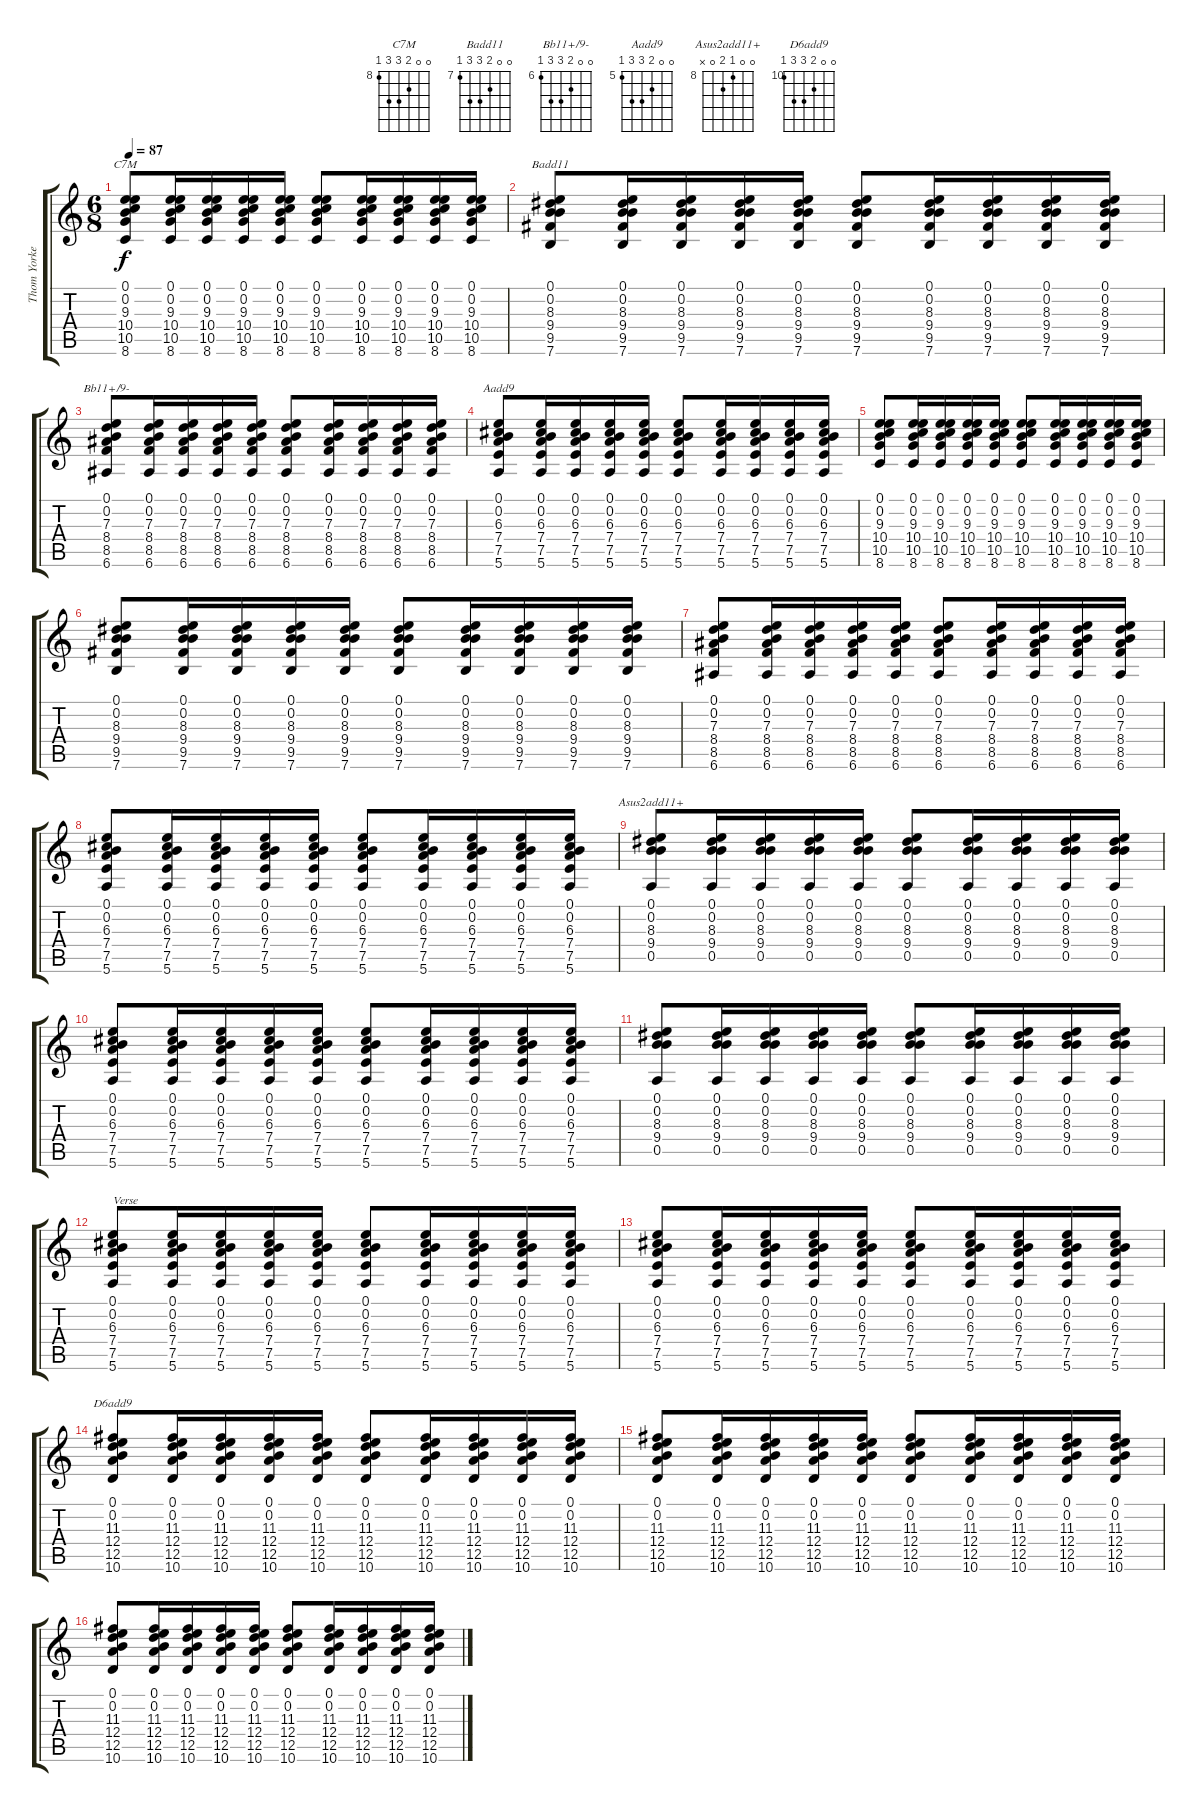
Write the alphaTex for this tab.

\track ("Thom Yorke (Clean Gtr)" "Thom Yorke") {instrument acousticguitarsteel}
\staff {score tabs}
\tuning (E4 B3 G3 D3 A2 E2) {hide}
\chord ("C7M" 0 0 9 10 10 8) {firstfret 8}
\chord ("Badd11" 0 0 8 9 9 7) {firstfret 7}
\chord ("Bb11+/9-" 0 0 7 8 8 6) {firstfret 6}
\chord ("Aadd9" 0 0 6 7 7 5) {firstfret 5}
\chord ("Asus2add11+" 0 0 8 9 0 x) {firstfret 8}
\chord ("D6add9" 0 0 11 12 12 10) {firstfret 10}
\ts (6 8)
\tempo 87
\clef g2
\ks c
(0.1 0.2 9.3 10.4 10.5 8.6).8{ch "C7M" dy f instrument acousticguitarsteel} (0.1 0.2 9.3 10.4 10.5 8.6).16 (0.1 0.2 9.3 10.4 10.5 8.6).16 (0.1 0.2 9.3 10.4 10.5 8.6).16 (0.1 0.2 9.3 10.4 10.5 8.6).16 (0.1 0.2 9.3 10.4 10.5 8.6).8 (0.1 0.2 9.3 10.4 10.5 8.6).16 (0.1 0.2 9.3 10.4 10.5 8.6).16 (0.1 0.2 9.3 10.4 10.5 8.6).16 (0.1 0.2 9.3 10.4 10.5 8.6).16 |
(0.1 0.2 8.3 9.4 9.5 7.6).8{ch "Badd11"} (0.1 0.2 8.3 9.4 9.5 7.6).16 (0.1 0.2 8.3 9.4 9.5 7.6).16 (0.1 0.2 8.3 9.4 9.5 7.6).16 (0.1 0.2 8.3 9.4 9.5 7.6).16 (0.1 0.2 8.3 9.4 9.5 7.6).8 (0.1 0.2 8.3 9.4 9.5 7.6).16 (0.1 0.2 8.3 9.4 9.5 7.6).16 (0.1 0.2 8.3 9.4 9.5 7.6).16 (0.1 0.2 8.3 9.4 9.5 7.6).16 |
(0.1 0.2 7.3 8.4 8.5 6.6).8{ch "Bb11+/9-"} (0.1 0.2 7.3 8.4 8.5 6.6).16 (0.1 0.2 7.3 8.4 8.5 6.6).16 (0.1 0.2 7.3 8.4 8.5 6.6).16 (0.1 0.2 7.3 8.4 8.5 6.6).16 (0.1 0.2 7.3 8.4 8.5 6.6).8 (0.1 0.2 7.3 8.4 8.5 6.6).16 (0.1 0.2 7.3 8.4 8.5 6.6).16 (0.1 0.2 7.3 8.4 8.5 6.6).16 (0.1 0.2 7.3 8.4 8.5 6.6).16 |
(0.1 0.2 6.3 7.4 7.5 5.6).8{ch "Aadd9"} (0.1 0.2 6.3 7.4 7.5 5.6).16 (0.1 0.2 6.3 7.4 7.5 5.6).16 (0.1 0.2 6.3 7.4 7.5 5.6).16 (0.1 0.2 6.3 7.4 7.5 5.6).16 (0.1 0.2 6.3 7.4 7.5 5.6).8 (0.1 0.2 6.3 7.4 7.5 5.6).16 (0.1 0.2 6.3 7.4 7.5 5.6).16 (0.1 0.2 6.3 7.4 7.5 5.6).16 (0.1 0.2 6.3 7.4 7.5 5.6).16 |
(0.1 0.2 9.3 10.4 10.5 8.6).8 (0.1 0.2 9.3 10.4 10.5 8.6).16 (0.1 0.2 9.3 10.4 10.5 8.6).16 (0.1 0.2 9.3 10.4 10.5 8.6).16 (0.1 0.2 9.3 10.4 10.5 8.6).16 (0.1 0.2 9.3 10.4 10.5 8.6).8 (0.1 0.2 9.3 10.4 10.5 8.6).16 (0.1 0.2 9.3 10.4 10.5 8.6).16 (0.1 0.2 9.3 10.4 10.5 8.6).16 (0.1 0.2 9.3 10.4 10.5 8.6).16 |
(0.1 0.2 8.3 9.4 9.5 7.6).8 (0.1 0.2 8.3 9.4 9.5 7.6).16 (0.1 0.2 8.3 9.4 9.5 7.6).16 (0.1 0.2 8.3 9.4 9.5 7.6).16 (0.1 0.2 8.3 9.4 9.5 7.6).16 (0.1 0.2 8.3 9.4 9.5 7.6).8 (0.1 0.2 8.3 9.4 9.5 7.6).16 (0.1 0.2 8.3 9.4 9.5 7.6).16 (0.1 0.2 8.3 9.4 9.5 7.6).16 (0.1 0.2 8.3 9.4 9.5 7.6).16 |
(0.1 0.2 7.3 8.4 8.5 6.6).8 (0.1 0.2 7.3 8.4 8.5 6.6).16 (0.1 0.2 7.3 8.4 8.5 6.6).16 (0.1 0.2 7.3 8.4 8.5 6.6).16 (0.1 0.2 7.3 8.4 8.5 6.6).16 (0.1 0.2 7.3 8.4 8.5 6.6).8 (0.1 0.2 7.3 8.4 8.5 6.6).16 (0.1 0.2 7.3 8.4 8.5 6.6).16 (0.1 0.2 7.3 8.4 8.5 6.6).16 (0.1 0.2 7.3 8.4 8.5 6.6).16 |
(0.1 0.2 6.3 7.4 7.5 5.6).8 (0.1 0.2 6.3 7.4 7.5 5.6).16 (0.1 0.2 6.3 7.4 7.5 5.6).16 (0.1 0.2 6.3 7.4 7.5 5.6).16 (0.1 0.2 6.3 7.4 7.5 5.6).16 (0.1 0.2 6.3 7.4 7.5 5.6).8 (0.1 0.2 6.3 7.4 7.5 5.6).16 (0.1 0.2 6.3 7.4 7.5 5.6).16 (0.1 0.2 6.3 7.4 7.5 5.6).16 (0.1 0.2 6.3 7.4 7.5 5.6).16 |
(0.1 0.2 8.3 9.4 0.5).8{ch "Asus2add11+"} (0.1 0.2 8.3 9.4 0.5).16 (0.1 0.2 8.3 9.4 0.5).16 (0.1 0.2 8.3 9.4 0.5).16 (0.1 0.2 8.3 9.4 0.5).16 (0.1 0.2 8.3 9.4 0.5).8 (0.1 0.2 8.3 9.4 0.5).16 (0.1 0.2 8.3 9.4 0.5).16 (0.1 0.2 8.3 9.4 0.5).16 (0.1 0.2 8.3 9.4 0.5).16 |
(0.1 0.2 6.3 7.4 7.5 5.6).8 (0.1 0.2 6.3 7.4 7.5 5.6).16 (0.1 0.2 6.3 7.4 7.5 5.6).16 (0.1 0.2 6.3 7.4 7.5 5.6).16 (0.1 0.2 6.3 7.4 7.5 5.6).16 (0.1 0.2 6.3 7.4 7.5 5.6).8 (0.1 0.2 6.3 7.4 7.5 5.6).16 (0.1 0.2 6.3 7.4 7.5 5.6).16 (0.1 0.2 6.3 7.4 7.5 5.6).16 (0.1 0.2 6.3 7.4 7.5 5.6).16 |
(0.1 0.2 8.3 9.4 0.5).8 (0.1 0.2 8.3 9.4 0.5).16 (0.1 0.2 8.3 9.4 0.5).16 (0.1 0.2 8.3 9.4 0.5).16 (0.1 0.2 8.3 9.4 0.5).16 (0.1 0.2 8.3 9.4 0.5).8 (0.1 0.2 8.3 9.4 0.5).16 (0.1 0.2 8.3 9.4 0.5).16 (0.1 0.2 8.3 9.4 0.5).16 (0.1 0.2 8.3 9.4 0.5).16 |
(0.1 0.2 6.3 7.4 7.5 5.6).8{txt "Verse"} (0.1 0.2 6.3 7.4 7.5 5.6).16 (0.1 0.2 6.3 7.4 7.5 5.6).16 (0.1 0.2 6.3 7.4 7.5 5.6).16 (0.1 0.2 6.3 7.4 7.5 5.6).16 (0.1 0.2 6.3 7.4 7.5 5.6).8 (0.1 0.2 6.3 7.4 7.5 5.6).16 (0.1 0.2 6.3 7.4 7.5 5.6).16 (0.1 0.2 6.3 7.4 7.5 5.6).16 (0.1 0.2 6.3 7.4 7.5 5.6).16 |
(0.1 0.2 6.3 7.4 7.5 5.6).8 (0.1 0.2 6.3 7.4 7.5 5.6).16 (0.1 0.2 6.3 7.4 7.5 5.6).16 (0.1 0.2 6.3 7.4 7.5 5.6).16 (0.1 0.2 6.3 7.4 7.5 5.6).16 (0.1 0.2 6.3 7.4 7.5 5.6).8 (0.1 0.2 6.3 7.4 7.5 5.6).16 (0.1 0.2 6.3 7.4 7.5 5.6).16 (0.1 0.2 6.3 7.4 7.5 5.6).16 (0.1 0.2 6.3 7.4 7.5 5.6).16 |
(0.1 0.2 11.3 12.4 12.5 10.6).8{ch "D6add9"} (0.1 0.2 11.3 12.4 12.5 10.6).16 (0.1 0.2 11.3 12.4 12.5 10.6).16 (0.1 0.2 11.3 12.4 12.5 10.6).16 (0.1 0.2 11.3 12.4 12.5 10.6).16 (0.1 0.2 11.3 12.4 12.5 10.6).8 (0.1 0.2 11.3 12.4 12.5 10.6).16 (0.1 0.2 11.3 12.4 12.5 10.6).16 (0.1 0.2 11.3 12.4 12.5 10.6).16 (0.1 0.2 11.3 12.4 12.5 10.6).16 |
(0.1 0.2 11.3 12.4 12.5 10.6).8 (0.1 0.2 11.3 12.4 12.5 10.6).16 (0.1 0.2 11.3 12.4 12.5 10.6).16 (0.1 0.2 11.3 12.4 12.5 10.6).16 (0.1 0.2 11.3 12.4 12.5 10.6).16 (0.1 0.2 11.3 12.4 12.5 10.6).8 (0.1 0.2 11.3 12.4 12.5 10.6).16 (0.1 0.2 11.3 12.4 12.5 10.6).16 (0.1 0.2 11.3 12.4 12.5 10.6).16 (0.1 0.2 11.3 12.4 12.5 10.6).16 |
(0.1 0.2 11.3 12.4 12.5 10.6).8 (0.1 0.2 11.3 12.4 12.5 10.6).16 (0.1 0.2 11.3 12.4 12.5 10.6).16 (0.1 0.2 11.3 12.4 12.5 10.6).16 (0.1 0.2 11.3 12.4 12.5 10.6).16 (0.1 0.2 11.3 12.4 12.5 10.6).8 (0.1 0.2 11.3 12.4 12.5 10.6).16 (0.1 0.2 11.3 12.4 12.5 10.6).16 (0.1 0.2 11.3 12.4 12.5 10.6).16 (0.1 0.2 11.3 12.4 12.5 10.6).16
